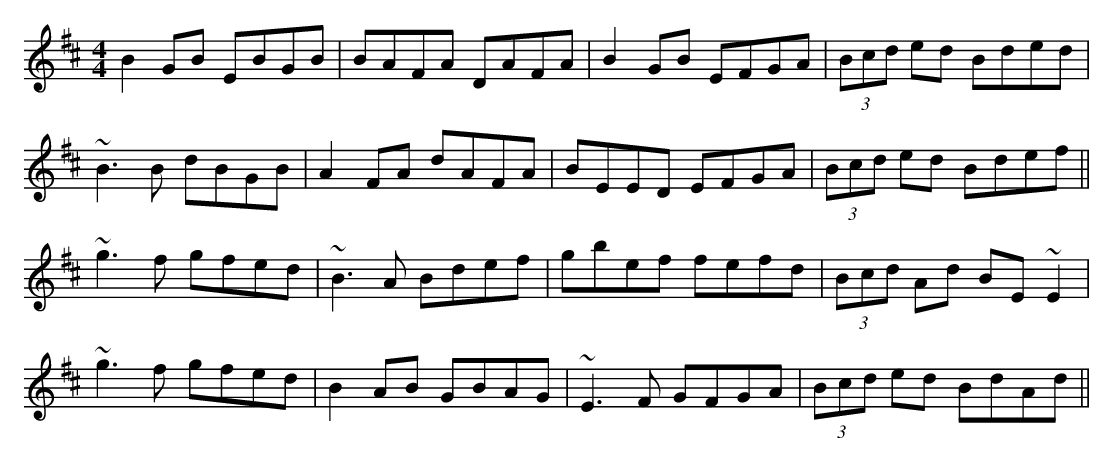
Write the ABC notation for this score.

X:1
M:4/4
K:Edor
B2GB EBGB|BAFA DAFA|B2GB EFGA|(3Bcd ed Bded|
~B3B dBGB|A2FA dAFA|BEED EFGA|(3Bcd ed Bdef||
~g3f gfed|~B3A Bdef|gbef fefd|(3Bcd Ad BE~E2|
~g3f gfed|B2AB GBAG|~E3F GFGA|(3Bcd ed BdAd||
